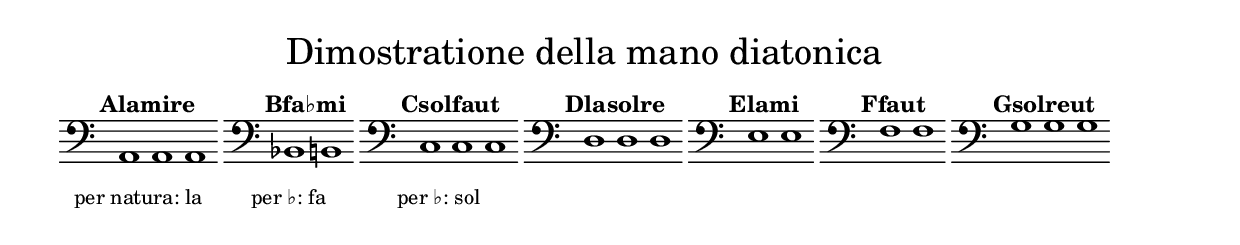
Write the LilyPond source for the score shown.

\version "2.22.2"

% Auto generated file

\header {
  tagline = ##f
}

dot = {
   \once \override Script.add-stem-support = ##f
   \once \override Script.toward-stem-shift = 0
   \once \override Script.skyline-horizontal-padding = 0
   \once \override Script.direction = 1
   \once \override Script.font-size = 1
}

\markup {
  \center-column {
    \override #'(line-width . 90)
    \center-align
    \fontsize#4
    \wordwrap-string { "Dimostratione della mano diatonica" }
    \null
    \line {
      \center-column {
        \line {
          \score {
            <<
              \new Staff \with { instrumentName = ""} {
                \override Staff.TimeSignature.stencil = ##f
                \override Staff.NoteHead.style = #'baroque
                \tempo "Alamire"
                \cadenzaOn
                \clef "bass" a,1
                a,1
                a,1
                \cadenzaOff
              }
            >>
            \layout {
              \context {
                \Score
                \override SpacingSpanner.common-shortest-duration = #(ly:make-moment 1)
              }
            }
          }
        }
        \line {
          \left-align { \small { \lower #3 "per natura: la" } }
        }
      }
      \center-column {
        \line {
          \score {
            <<
              \new Staff \with { instrumentName = ""} {
                \override Staff.TimeSignature.stencil = ##f
                \override Staff.NoteHead.style = #'baroque
                \tempo "Bfa♭mi"
                \cadenzaOn
                \clef "bass" bes,1
                b,1
                \cadenzaOff
              }
            >>
            \layout {
              \context {
                \Score
                \override SpacingSpanner.common-shortest-duration = #(ly:make-moment 1)
              }
            }
          }
        }
        \line {
          \left-align { \small { \lower #3 "per ♭: fa" } }
        }
      }
      \center-column {
        \line {
          \score {
            <<
              \new Staff \with { instrumentName = ""} {
                \override Staff.TimeSignature.stencil = ##f
                \override Staff.NoteHead.style = #'baroque
                \tempo "Csolfaut"
                \cadenzaOn
                \clef "bass" c1
                c1
                c1
                \cadenzaOff
              }
            >>
            \layout {
              \context {
                \Score
                \override SpacingSpanner.common-shortest-duration = #(ly:make-moment 1)
              }
            }
          }
        }
        \line {
          \left-align { \small { \lower #3 "per ♭: sol" } }
        }
      }
      \center-column {
        \line {
          \score {
            <<
              \new Staff \with { instrumentName = ""} {
                \override Staff.TimeSignature.stencil = ##f
                \override Staff.NoteHead.style = #'baroque
                \tempo "Dlasolre"
                \cadenzaOn
                \clef "bass" d1
                d1
                d1
                \cadenzaOff
              }
            >>
            \layout {
              \context {
                \Score
                \override SpacingSpanner.common-shortest-duration = #(ly:make-moment 1)
              }
            }
          }
        }
      }
      \center-column {
        \line {
          \score {
            <<
              \new Staff \with { instrumentName = ""} {
                \override Staff.TimeSignature.stencil = ##f
                \override Staff.NoteHead.style = #'baroque
                \tempo "Elami"
                \cadenzaOn
                \clef "bass" e1
                e1
                \cadenzaOff
              }
            >>
            \layout {
              \context {
                \Score
                \override SpacingSpanner.common-shortest-duration = #(ly:make-moment 1)
              }
            }
          }
        }
      }
      \center-column {
        \line {
          \score {
            <<
              \new Staff \with { instrumentName = ""} {
                \override Staff.TimeSignature.stencil = ##f
                \override Staff.NoteHead.style = #'baroque
                \tempo "Ffaut"
                \cadenzaOn
                \clef "bass" f1
                f1
                \cadenzaOff
              }
            >>
            \layout {
              \context {
                \Score
                \override SpacingSpanner.common-shortest-duration = #(ly:make-moment 1)
              }
            }
          }
        }
      }
      \center-column {
        \line {
          \score {
            <<
              \new Staff \with { instrumentName = ""} {
                \override Staff.TimeSignature.stencil = ##f
                \override Staff.NoteHead.style = #'baroque
                \tempo "Gsolreut"
                \cadenzaOn
                \clef "bass" g1
                g1
                g1
                \cadenzaOff
              }
            >>
            \layout {
              \context {
                \Score
                \override SpacingSpanner.common-shortest-duration = #(ly:make-moment 1)
              }
            }
          }
        }
      }
    }
  }
}